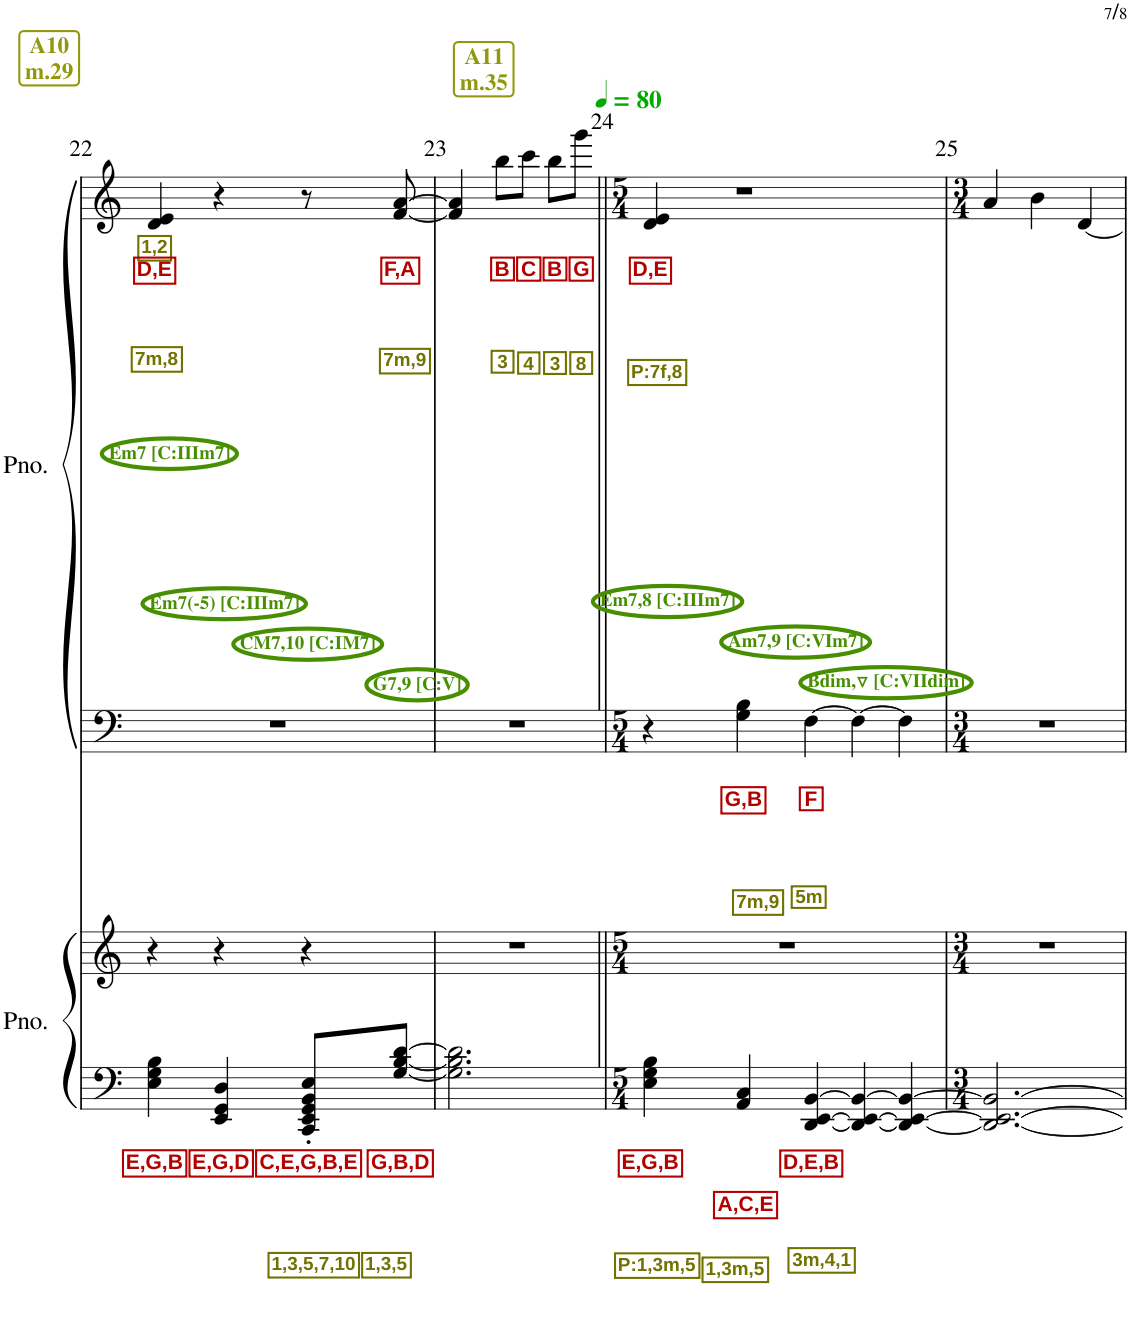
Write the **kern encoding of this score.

**kern	**text	**text	**text	**kern	**kern	**text	**text	**text	**kern	**text	**text	**text
*part2	*part2	*part2	*part2	*part2	*part1	*part1	*part1	*part1	*part1	*part1	*part1	*part1
*staff4	*staff4	*staff4	*staff4	*staff3	*staff2	*staff2	*staff2	*staff2	*staff1	*staff1	*staff1	*staff1
*I"ピアノ	*	*	*	*	*I"ピアノ	*	*	*	*	*	*	*
!!LO:PB:g=z
*clefF4	*	*	*	*clefG2	*clefF4	*	*	*	*clefG2	*	*	*
*k[]	*	*	*	*k[]	*k[]	*	*	*	*k[]	*	*	*
*M3/4	*	*	*	*M3/4	*M3/4	*	*	*	*M3/4	*	*	*
!!LO:REH:place=s1:a:t=m.29
!!LO:REH:place=s1:a:B:cj:color=#91980E:fs=11:t=A10
=22	=22	=22	=22	=22	=22	=22	=22	=22	=22	=22	=22	=22
!	!	!	!	!	!	!	!	!	!LO:TX:b:B:color=#478E00:t=Em7 [C&colon;IIIm7]	!	!	!
!	!	!LO:LY:b:color=#B30000	!	!	!	!	!	!	!	!LO:LY:b:color=#727200	!LO:LY:b:color=#B30000	!LO:LY:b:color=#727200
4E\ 4G\ 4B\	.	E,G,B	.	4r	2.r	.	.	.	4d/ 4e/	1,2	D,E	7m,8
!	!	!	!	!	!	!	!	!	!LO:TX:b:B:color=#478E00:t=Em7(-5) [C&colon;IIIm7]	!	!	!
!	!	!LO:LY:b:color=#B30000	!	!	!	!	!	!	!	!	!	!
4EE/ 4GG/ 4D/	.	E,G,D	.	4r	.	.	.	.	4r	.	.	.
!	!	!	!	!	!	!	!	!	!LO:TX:b:B:color=#478E00:t=CM7,10 [C&colon;IM7]	!	!	!
!	!	!LO:LY:b:color=#B30000	!LO:LY:b:color=#727200	!	!	!	!	!	!	!	!	!
8CC/' 8EE/' 8GG/' 8BB/' 8E/'L	.	C,E,G,B,E	1,3,5,7,10	4r	.	.	.	.	8r	.	.	.
!	!	!	!	!	!	!	!	!	!LO:TX:b:B:color=#478E00:t=G7,9 [C&colon;V]	!	!	!
!	!	!LO:LY:b:color=#B30000	!LO:LY:b:color=#727200	!	!	!	!	!	!	!	!LO:LY:b:color=#B30000	!LO:LY:b:color=#727200
[8G/ [8B/ [8d/J	.	G,B,D	1,3,5	.	.	.	.	.	[8f/ [8a/	.	F,A	7m,9
=23	=23	=23	=23	=23	=23	=23	=23	=23	=23	=23	=23	=23
2.G\] 2.B\] 2.d\]	.	.	.	2.r	2.r	.	.	.	4f/] 4a/]	.	.	.
!	!	!	!	!	!	!	!	!	!	!	!LO:LY:b:color=#B30000	!LO:LY:b:color=#727200
.	.	.	.	.	.	.	.	.	8bb\L	.	B	3
!	!	!	!	!	!	!	!	!	!	!	!LO:LY:b:color=#B30000	!LO:LY:b:color=#727200
.	.	.	.	.	.	.	.	.	8ccc\J	.	C	4
!	!	!	!	!	!	!	!	!	!	!	!LO:LY:b:color=#B30000	!LO:LY:b:color=#727200
.	.	.	.	.	.	.	.	.	8bb\L	.	B	3
!	!	!	!	!	!	!	!	!	!	!	!LO:LY:b:color=#B30000	!LO:LY:b:color=#727200
.	.	.	.	.	.	.	.	.	8ggg\J	.	G	8
=24||	=24||	=24||	=24||	=24||	=24||	=24||	=24||	=24||	=24||	=24||	=24||	=24||
!!LO:REH:place=s1:a:t=m.35
!!LO:REH:place=s1:a:B:cj:color=#91980E:fs=11:t=A11
*M5/4	*	*	*	*M5/4	*M5/4	*	*	*	*M5/4	*	*	*
*	*	*	*	*	*	*	*	*	*MM80	*	*	*
!	!	!	!	!	!	!	!	!	!LO:TX:b:B:color=#478E00:t=Em7,8 [C&colon;IIIm7]	!	!	!
!	!	!LO:LY:b:color=#B30000	!LO:LY:b:color=#727200	!	!	!	!	!	!	!	!LO:LY:b:color=#B30000	!LO:LY:b:color=#727200
*	*	*	*	*	*	*	*	*	*^	*	*	*
4E\ 4G\ 4B\	.	E,G,B	P:1,3m,5	4%5r	4r	.	.	.	4d/ 4e/	2ryy	.	D,E	P:7f,8
!	!	!	!	!	!	!	!	!	!LO:TX:b:B:color=#478E00:t=Am7,9 [C&colon;VIm7]	!	!	!	!
!	!	!LO:LY:b:color=#B30000	!LO:LY:b:color=#727200	!	!	!	!LO:LY:b:color=#B30000	!LO:LY:b:color=#727200	!	!	!	!	!
4AA/ 4C/ 4E/	.	A,C,E	1,3m,5	.	4G\ 4B\	.	G,B	7m,9	1r	.	.	.	.
!	!	!	!	!	!	!	!	!	!	!LO:TX:b:B:color=#478E00:t=Bdim,▽ [C&colon;VIIdim]	!	!	!
!	!	!LO:LY:b:color=#B30000	!LO:LY:b:color=#727200	!	!	!	!LO:LY:b:color=#B30000	!LO:LY:b:color=#727200	!	!	!	!	!
[4DD/ [4EE/ [4BB/	.	D,E,B	3m,4,1	.	[4F\	.	F	5m	.	2.ryy	.	.	.
4DD/_ 4EE/_ 4BB/_	.	.	.	.	4F\_	.	.	.	.	.	.	.	.
4DD/_ 4EE/_ 4BB/_	.	.	.	.	4F\]	.	.	.	.	.	.	.	.
*	*	*	*	*	*	*	*	*	*v	*v	*	*	*
=25	=25	=25	=25	=25	=25	=25	=25	=25	=25	=25	=25	=25
*M3/4	*	*	*	*M3/4	*M3/4	*	*	*	*M3/4	*	*	*
2.DD/_ 2.EE/_ 2.BB/_	.	.	.	2.r	2.r	.	.	.	4a/	.	.	.
.	.	.	.	.	.	.	.	.	4b\	.	.	.
.	.	.	.	.	.	.	.	.	[4d/	.	.	.
=	=	=	=	=	=	=	=	=	=	=	=	=
*-	*-	*-	*-	*-	*-	*-	*-	*-	*-	*-	*-	*-
